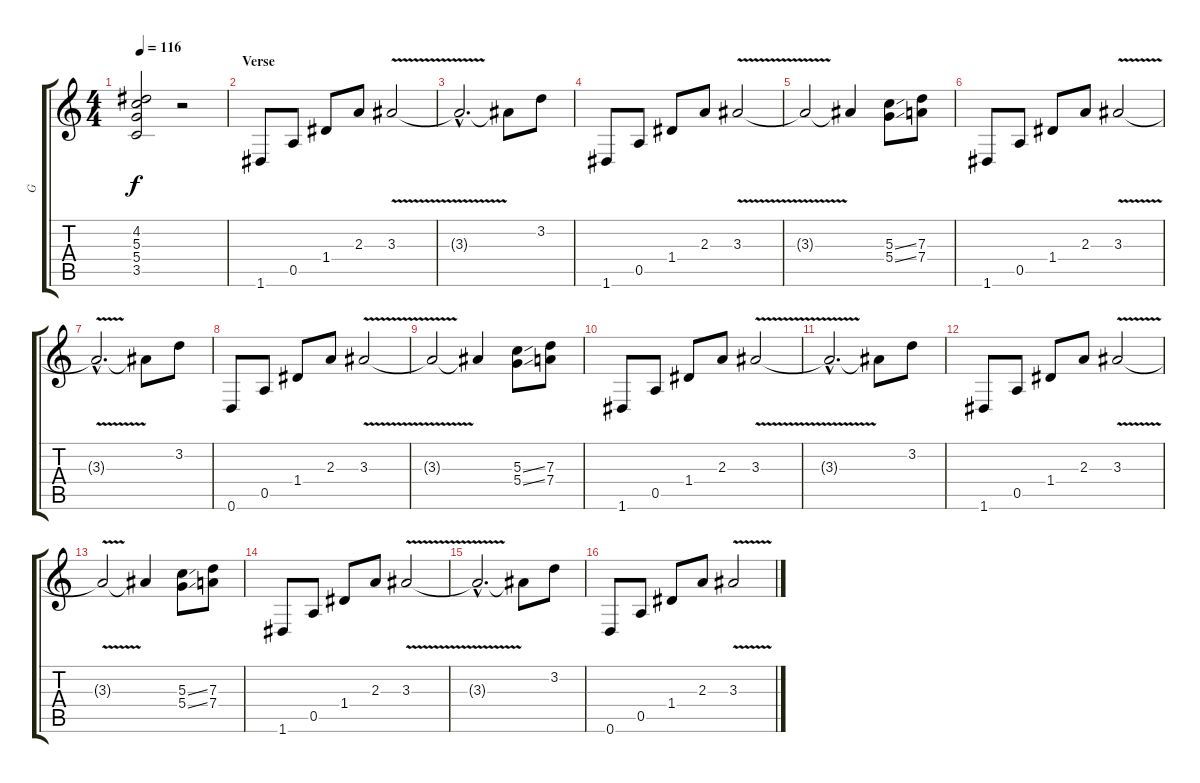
\track ("G" "G") {instrument distortionguitar}
\staff {score tabs}
\tuning (E4 B3 G3 D3 A2 D2) {hide}
\ts (4 4)
\tempo 116
\clef g2
\ks c
(4.2{t} 5.3{t} 5.4{t} 3.5{t}).2{dy f} r.2 |
\section ("" "Verse")
1.6.8{instrument electricguitarclean} 0.5.8 1.4.8 2.3.8 3.3{v}.2 |
3.3{hac t}.2{d} 3.3{t}.8 3.2.8 |
1.6.8 0.5.8 1.4.8 2.3.8 3.3{v}.2 |
3.3{t}.2 3.3{t}.4 (5.3{ss} 5.4{ss}).8 (7.3 7.4).8 |
1.6.8 0.5.8 1.4.8 2.3.8 3.3{v}.2 |
3.3{hac t}.2{d} 3.3{t}.8 3.2.8 |
0.6.8 0.5.8 1.4.8 2.3.8 3.3{v}.2 |
3.3{t}.2 3.3{t}.4 (5.3{ss} 5.4{ss}).8 (7.3 7.4).8 |
1.6.8 0.5.8 1.4.8 2.3.8 3.3{v}.2 |
3.3{hac t}.2{d} 3.3{t}.8 3.2.8 |
1.6.8 0.5.8 1.4.8 2.3.8 3.3{v}.2 |
3.3{t}.2 3.3{t}.4 (5.3{ss} 5.4{ss}).8 (7.3 7.4).8 |
1.6.8 0.5.8 1.4.8 2.3.8 3.3{v}.2 |
3.3{hac t}.2{d} 3.3{t}.8 3.2.8 |
0.6.8 0.5.8 1.4.8 2.3.8 3.3{v}.2
